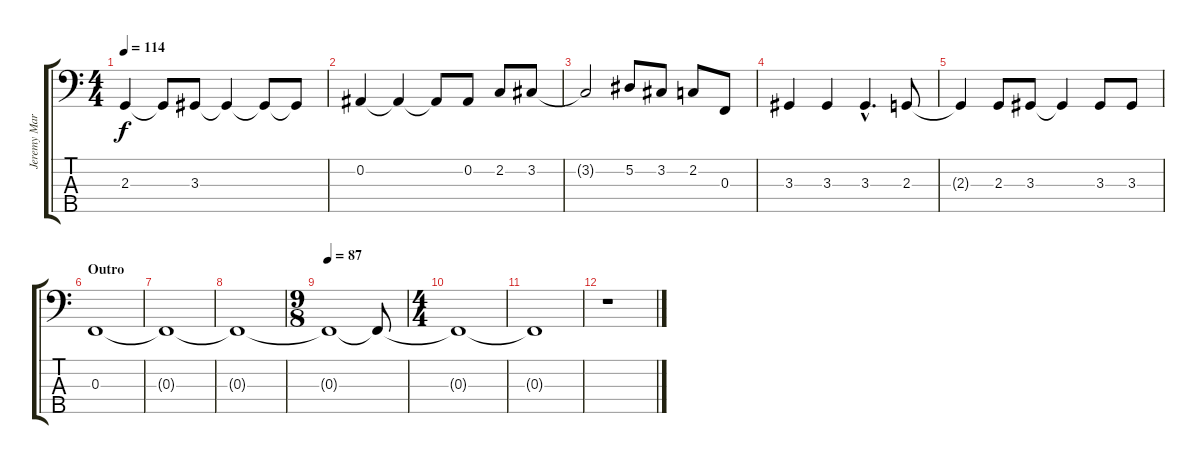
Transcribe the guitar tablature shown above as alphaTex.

\track ("Jeremy Marshall (Volume Effect)" "Jeremy Mar") {instrument electricbasspick}
\staff {score tabs}
\tuning (Eb2 Bb1 F1 C1 G0) {hide}
\ts (4 4)
\tempo 114
\clef f4
\ks c
2.3{t}.4{dy f} 2.3{t}.8 3.3.8 3.3{t}.4 3.3{t}.8 3.3{t}.8 |
0.2.4 0.2{t}.4 0.2{t}.8 0.2.8 2.2.8 3.2.8 |
3.2{t}.2 5.2.8 3.2.8 2.2.8 0.3.8 |
3.3.4 3.3.4 3.3{hac}.4{d} 2.3.8 |
2.3{t}.4 2.3.8 3.3.8 3.3{t}.4 3.3.8 3.3.8 |
\section ("" "Outro")
0.3.1 |
0.3{t}.1 |
0.3{t}.1 |
\ts (9 8)
\tempo 87
0.3{t}.1 0.3{t}.8 |
\ts (4 4)
0.3{t}.1 |
0.3{t}.1 |
r.1
